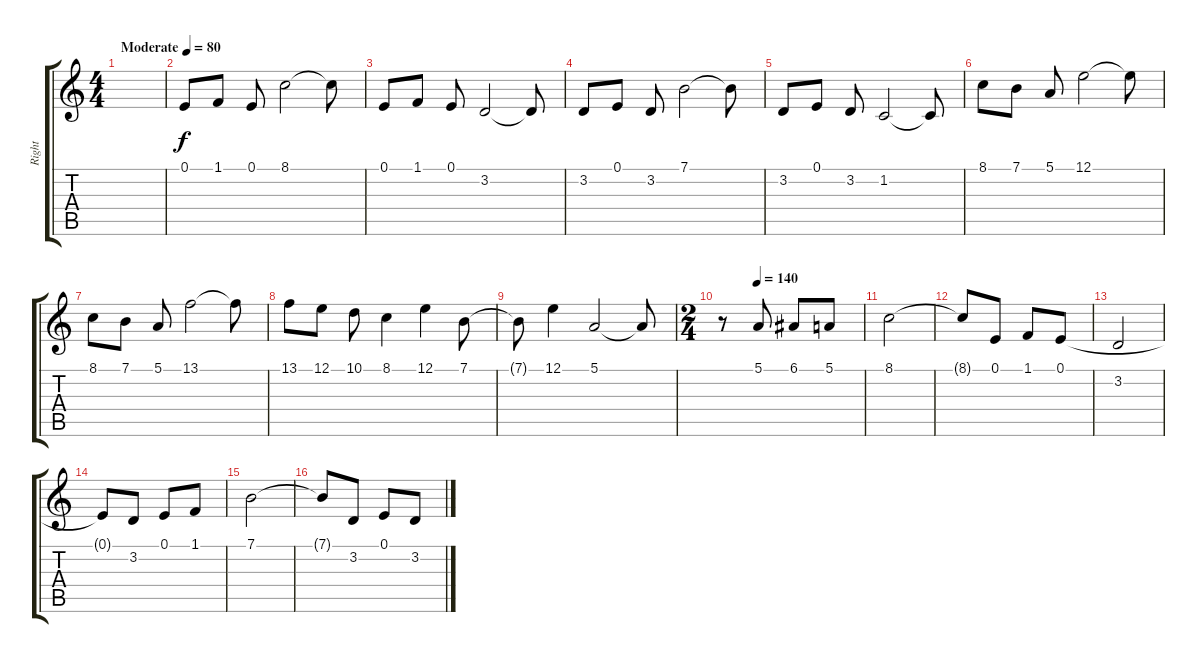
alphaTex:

\track ("Right" "Right") {instrument acousticgrandpiano}
\staff {score tabs}
\tuning (E4 B3 G3 D3 A2 E2) {hide}
\ts (4 4)
\tempo (80 "Moderate")
\clef g2
\ks c
|
0.1.8 1.1.8 0.1.8 8.1.2 8.1{t}.8 |
0.1.8 1.1.8 0.1.8 3.2.2 3.2{t}.8 |
3.2.8 0.1.8 3.2.8 7.1.2 7.1{t}.8 |
3.2.8 0.1.8 3.2.8 1.2.2 1.2{t}.8 |
8.1.8 7.1.8 5.1.8 12.1.2 12.1{t}.8 |
8.1.8 7.1.8 5.1.8 13.1.2 13.1{t}.8 |
13.1.8 12.1.8 10.1.8 8.1.4 12.1.4 7.1.8 |
7.1{t}.8 12.1.4 5.1.2 5.1{t}.8 |
\ts (2 4)
\tempo (140 0.25)
r.8 5.1.8 6.1.8 5.1.8 |
8.1.2 |
8.1{t}.8 0.1.8 1.1.8 0.1.8 |
3.2.2 |
0.1{t}.8 3.2.8 0.1.8 1.1.8 |
7.1.2 |
7.1{t}.8 3.2.8 0.1.8 3.2.8
